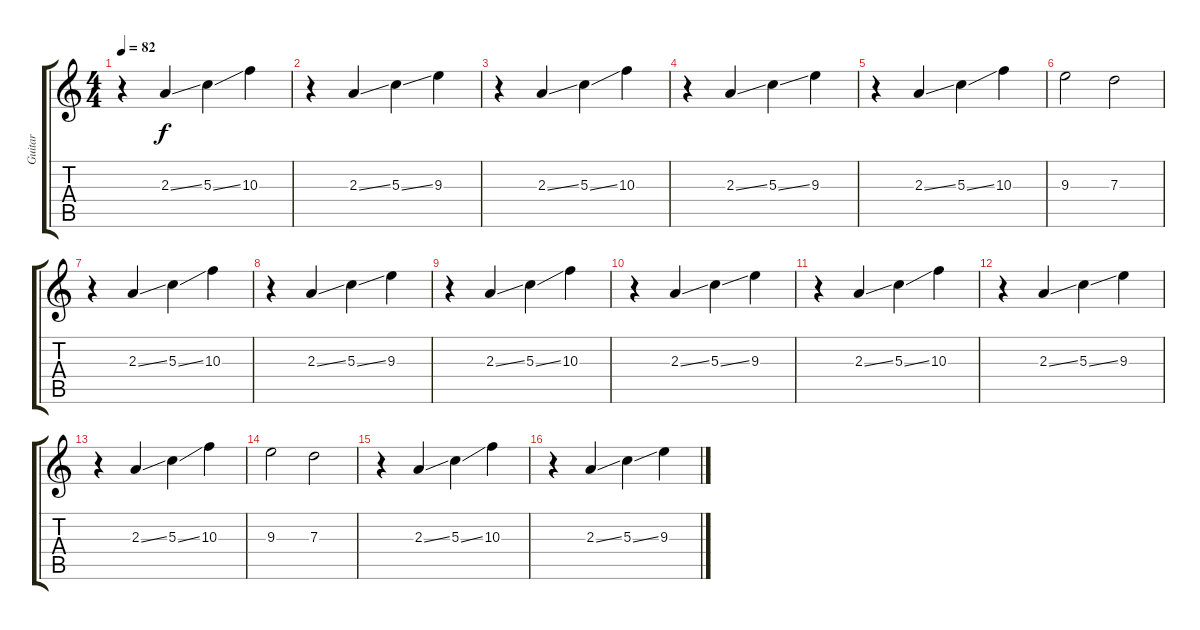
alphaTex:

\track ("Guitar" "Guitar") {instrument overdrivenguitar}
\staff {score tabs}
\tuning (E4 B3 G3 D3 A2 E2) {hide}
\ts (4 4)
\tempo 82
\clef g2
\ks c
r.4{dy f} 2.3{ss}.4 5.3{ss}.4 10.3.4 |
r.4 2.3{ss}.4 5.3{ss}.4 9.3.4 |
r.4 2.3{ss}.4 5.3{ss}.4 10.3.4 |
r.4 2.3{ss}.4 5.3{ss}.4 9.3.4 |
r.4 2.3{ss}.4 5.3{ss}.4 10.3.4 |
9.3.2 7.3.2 |
r.4 2.3{ss}.4 5.3{ss}.4 10.3.4 |
r.4 2.3{ss}.4 5.3{ss}.4 9.3.4 |
r.4 2.3{ss}.4 5.3{ss}.4 10.3.4 |
r.4 2.3{ss}.4 5.3{ss}.4 9.3.4 |
r.4 2.3{ss}.4 5.3{ss}.4 10.3.4 |
r.4 2.3{ss}.4 5.3{ss}.4 9.3.4 |
r.4 2.3{ss}.4 5.3{ss}.4 10.3.4 |
9.3.2 7.3.2 |
r.4 2.3{ss}.4 5.3{ss}.4 10.3.4 |
r.4 2.3{ss}.4 5.3{ss}.4 9.3.4
